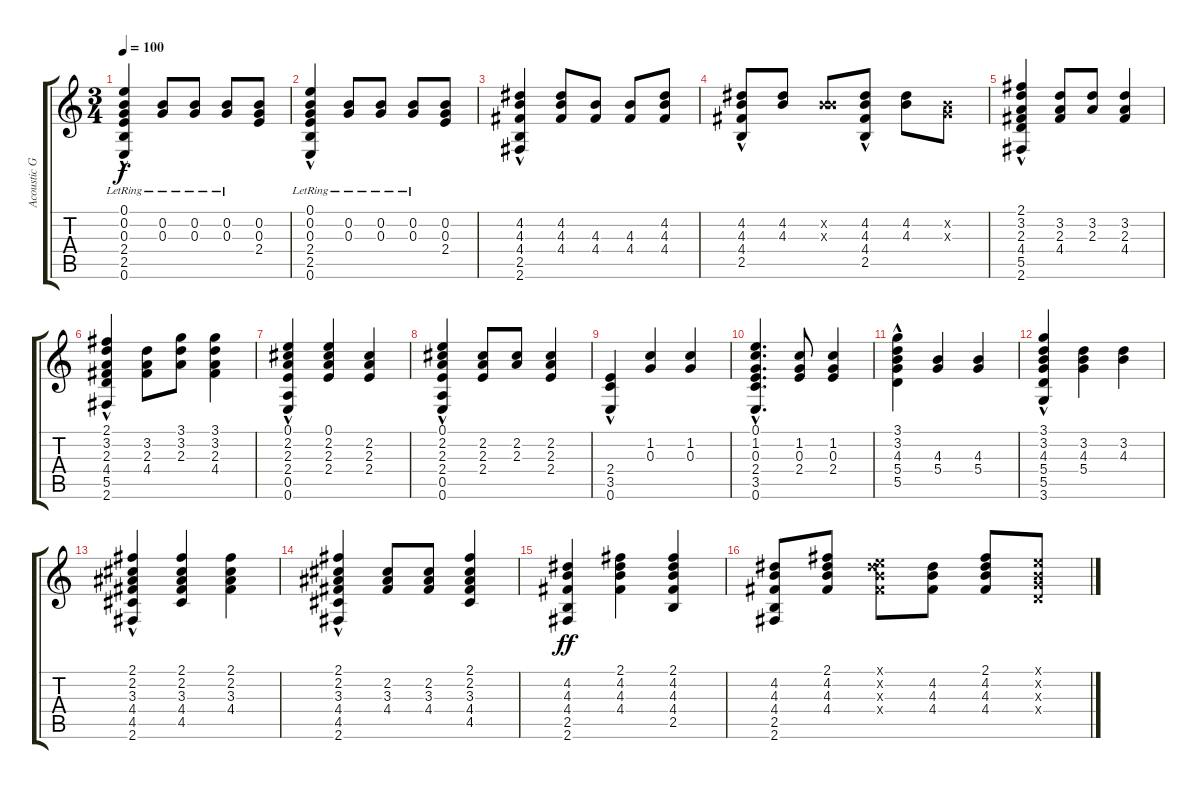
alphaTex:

\track ("Acoustic Guitar (Ian Anderson)" "Acoustic G") {instrument acousticguitarnylon}
\staff {score tabs}
\tuning (E4 B3 G3 D3 A2 E2) {hide}
\ts (3 4)
\tempo 100
\clef g2
\ks c
(0.1{hac} 0.2{lr} 0.3{lr} 2.4{hac lr} 2.5{hac lr} 0.6{hac lr}).4{dy f} (0.2{lr} 0.3{lr}).8 (0.2{lr} 0.3{lr}).8 (0.2{lr} 0.3{lr}).8 (0.2 0.3 2.4).8 |
(0.1{hac} 0.2{lr} 0.3{lr} 2.4{hac lr} 2.5{hac lr} 0.6{hac lr}).4 (0.2{lr} 0.3{lr}).8 (0.2{lr} 0.3{lr}).8 (0.2{lr} 0.3{lr}).8 (0.2 0.3 2.4).8 |
(4.2{hac} 4.3 4.4 2.5{hac} 2.6{hac}).4 (4.2 4.3 4.4).8 (4.3 4.4).8 (4.3 4.4).8 (4.2 4.3 4.4).8 |
(4.2 4.3 4.4{hac} 2.5{hac}).8 (4.2 4.3).8 (0.2{x} 4.3{x}).8 (4.2 4.3 4.4{hac} 2.5{hac}).8 (4.2 4.3).8 (0.2{x} 0.3{x}).8 |
(2.1{hac} 3.2 2.3 4.4 5.5{hac} 2.6{hac}).4 (3.2 2.3 4.4).8 (3.2 2.3).8 (3.2 2.3 4.4).4 |
(2.1{hac} 3.2 2.3 4.4 5.5{hac} 2.6{hac}).4 (3.2 2.3 4.4).8 (3.1 3.2 2.3).8 (3.1 3.2 2.3 4.4).4 |
(0.1 2.2 2.3 2.4 0.5{hac} 0.6{hac}).4 (0.1 2.2 2.3 2.4).4 (2.2 2.3 2.4).4 |
(0.1{hac} 2.2 2.3 2.4 0.5{hac} 0.6{hac}).4 (2.2 2.3 2.4).8 (2.2 2.3).8 (2.2 2.3 2.4).4 |
(2.4{hac} 3.5{hac} 0.6{hac}).4 (1.2 0.3).4 (1.2 0.3).4 |
(0.1{hac} 1.2{hac} 0.3{hac} 2.4{hac} 3.5{hac} 0.6{hac}).4{d} (1.2 0.3 2.4).8 (1.2 0.3 2.4).4 |
(3.1{hac} 3.2{hac} 4.3 5.4 5.5{hac}).4 (4.3 5.4).4 (4.3 5.4).4 |
(3.1 3.2 4.3 5.4 5.5{hac} 3.6{hac}).4 (3.2 4.3 5.4).4 (3.2 4.3).4 |
(2.1{hac} 2.2 3.3 4.4 4.5 2.6{hac}).4 (2.1 2.2 3.3 4.4 4.5).4 (2.1 2.2 3.3 4.4).4 |
(2.1{hac} 2.2 3.3 4.4 4.5 2.6{hac}).4 (2.2 3.3 4.4).8 (2.2 3.3 4.4).8 (2.1 2.2 3.3 4.4 4.5).4 |
(4.2 4.3 4.4 2.5 2.6).4{dy ff} (2.1 4.2 4.3 4.4).4 (2.1 4.2 4.3 4.4 2.5).4 |
(4.2 4.3 4.4 2.5 2.6).8 (2.1 4.2 4.3 4.4).8 (0.1{x} 4.2{x} 4.3{x} 4.4{x}).8 (4.2 4.3 4.4).8 (2.1 4.2 4.3 4.4).8 (0.1{x} 0.2{x} 0.3{x} 0.4{x}).8
